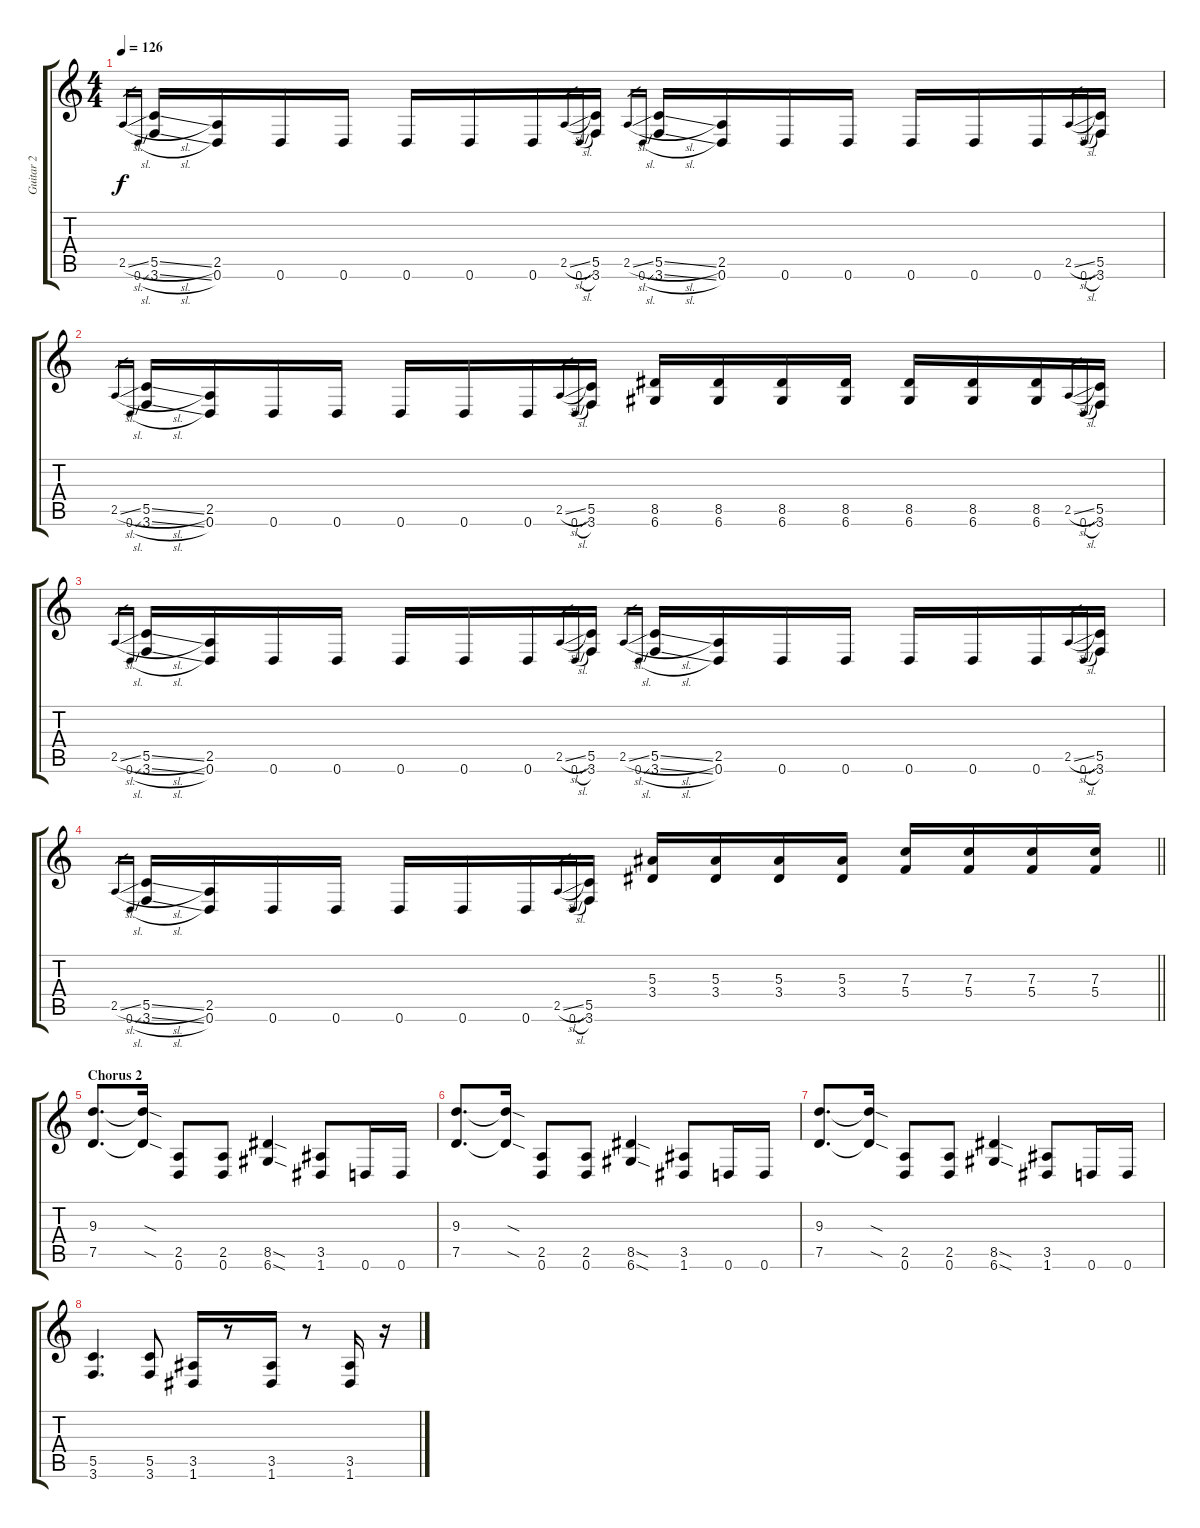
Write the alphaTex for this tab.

\track ("Guitar 2" "Guitar 2") {instrument distortionguitar}
\staff {score tabs}
\tuning (D4 A3 F3 C3 G2 D2) {hide}
\ts (4 4)
\tempo 126
\clef g2
\ks c
2.5{sl}.16{gr dy f} 0.6{sl}.16{gr} (5.5{sl} 3.6{sl}).16 (2.5 0.6).16 0.6.16 0.6.16 0.6.16 0.6.16 0.6.16 2.5{sl}.16{gr} 0.6{sl}.16{gr} (5.5 3.6).16 2.5{sl}.16{gr} 0.6{sl}.16{gr} (5.5{sl} 3.6{sl}).16 (2.5 0.6).16 0.6.16 0.6.16 0.6.16 0.6.16 0.6.16 2.5{sl}.16{gr} 0.6{sl}.16{gr} (5.5 3.6).16 |
2.5{sl}.16{gr} 0.6{sl}.16{gr} (5.5{sl} 3.6{sl}).16 (2.5 0.6).16 0.6.16 0.6.16 0.6.16 0.6.16 0.6.16 2.5{sl}.16{gr} 0.6{sl}.16{gr} (5.5 3.6).16 (8.5 6.6).16 (8.5 6.6).16 (8.5 6.6).16 (8.5 6.6).16 (8.5 6.6).16 (8.5 6.6).16 (8.5 6.6).16 2.5{sl}.16{gr} 0.6{sl}.16{gr} (5.5 3.6).16 |
2.5{sl}.16{gr} 0.6{sl}.16{gr} (5.5{sl} 3.6{sl}).16 (2.5 0.6).16 0.6.16 0.6.16 0.6.16 0.6.16 0.6.16 2.5{sl}.16{gr} 0.6{sl}.16{gr} (5.5 3.6).16 2.5{sl}.16{gr} 0.6{sl}.16{gr} (5.5{sl} 3.6{sl}).16 (2.5 0.6).16 0.6.16 0.6.16 0.6.16 0.6.16 0.6.16 2.5{sl}.16{gr} 0.6{sl}.16{gr} (5.5 3.6).16 |
\barLineRight lightlight
2.5{sl}.16{gr} 0.6{sl}.16{gr} (5.5{sl} 3.6{sl}).16 (2.5 0.6).16 0.6.16 0.6.16 0.6.16 0.6.16 0.6.16 2.5{sl}.16{gr} 0.6{sl}.16{gr} (5.5 3.6).16 (5.3 3.4).16 (5.3 3.4).16 (5.3 3.4).16 (5.3 3.4).16 (7.3 5.4).16 (7.3 5.4).16 (7.3 5.4).16 (7.3 5.4).16 |
\section ("" "Chorus 2")
(9.3 7.5).8{d} (9.3{sod t} 7.5{sod t}).16 (2.5 0.6).8 (2.5 0.6).8 (8.5{sod} 6.6{sod}).4 (3.5 1.6).8 0.6.16 0.6.16 |
(9.3 7.5).8{d} (9.3{sod t} 7.5{sod t}).16 (2.5 0.6).8 (2.5 0.6).8 (8.5{sod} 6.6{sod}).4 (3.5 1.6).8 0.6.16 0.6.16 |
(9.3 7.5).8{d} (9.3{sod t} 7.5{sod t}).16 (2.5 0.6).8 (2.5 0.6).8 (8.5{sod} 6.6{sod}).4 (3.5 1.6).8 0.6.16 0.6.16 |
(5.5 3.6).4{d} (5.5 3.6).8 (3.5 1.6).16 r.8 (3.5 1.6).16 r.8 (3.5 1.6).16 r.16
